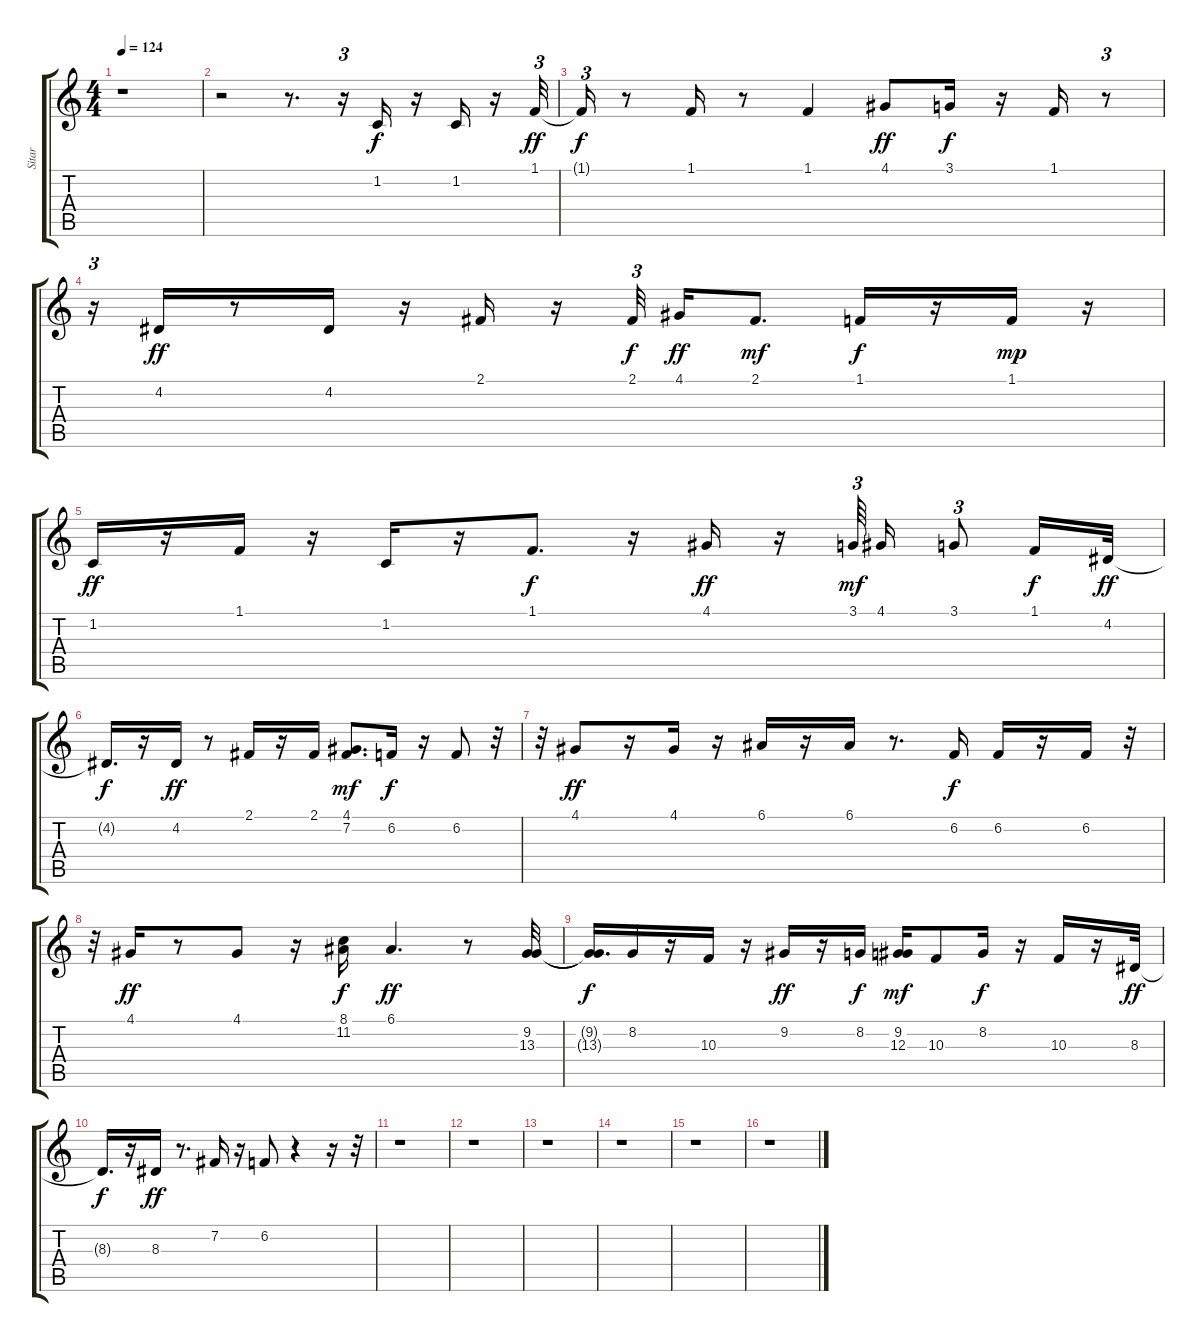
\track ("Sitar" "Sitar") {instrument sitar}
\staff {score tabs}
\tuning (E4 B3 G3 D3 A2 E2) {hide}
\ts (4 4)
\tempo 124
\clef g2
\ks c
r.1{dy mp} |
r.2 r.8{d} r.16{tu (3 2)} 1.2.16{dy f} r.16 1.2.16 r.16 1.1.32{tu (3 2) dy ff} |
1.1{t}.16{tu (3 2) dy f} r.8 1.1.16 r.8 1.1.4 4.1.8{dy ff} 3.1.16{dy f} r.16 1.1.16 r.8{tu (3 2)} |
r.16{tu (3 2)} 4.2.16{dy ff} r.8 4.2.16 r.16 2.1.16 r.16 2.1.32{tu (3 2) dy f} 4.1.16{dy ff} 2.1.8{d dy mf} 1.1.16{dy f} r.16 1.1.16{dy mp} r.16 |
1.2.16{dy ff} r.16 1.1.16 r.16 1.2.16 r.16 1.1.8{d dy f} r.16 4.1.16{dy ff} r.16 3.1.64{tu (3 2) dy mf beam splitsecondary} 4.1.16 3.1.8{tu (3 2)} 1.1.16{dy f} 4.2.32{dy ff} |
4.2{t}.16{d dy f} r.16 4.2.16{dy ff} r.8 2.1.16 r.16 2.1.16 (4.1 7.2).8{d dy mf} 6.2.16{dy f} r.16 6.2.8 r.32 |
r.32 4.1.8{dy ff} r.16 4.1.16 r.16 6.1.16 r.16 6.1.16 r.8{d} 6.2.16{dy f} 6.2.16 r.16 6.2.16 r.32 |
r.32 4.1.16{dy ff} r.8 4.1.8 r.16 (8.1 11.2).16{dy f} 6.1.4{d dy ff} r.8 (9.2 13.3).32 |
(9.2{t} 13.3{t}).16{d dy f} 8.2.16 r.16 10.3.16 r.16 9.2.16{dy ff} r.16 8.2.16{dy f} (9.2 12.3).16{dy mf} 10.3.8 8.2.16{dy f} r.16 10.3.16 r.16 8.3.32{dy ff} |
8.3{t}.16{d dy f} r.16 8.3.16{dy ff} r.8{d} 7.2.16 r.16 6.2.8 r.4 r.16 r.32 |
r.1 |
r.1 |
r.1 |
r.1 |
r.1 |
r.1
